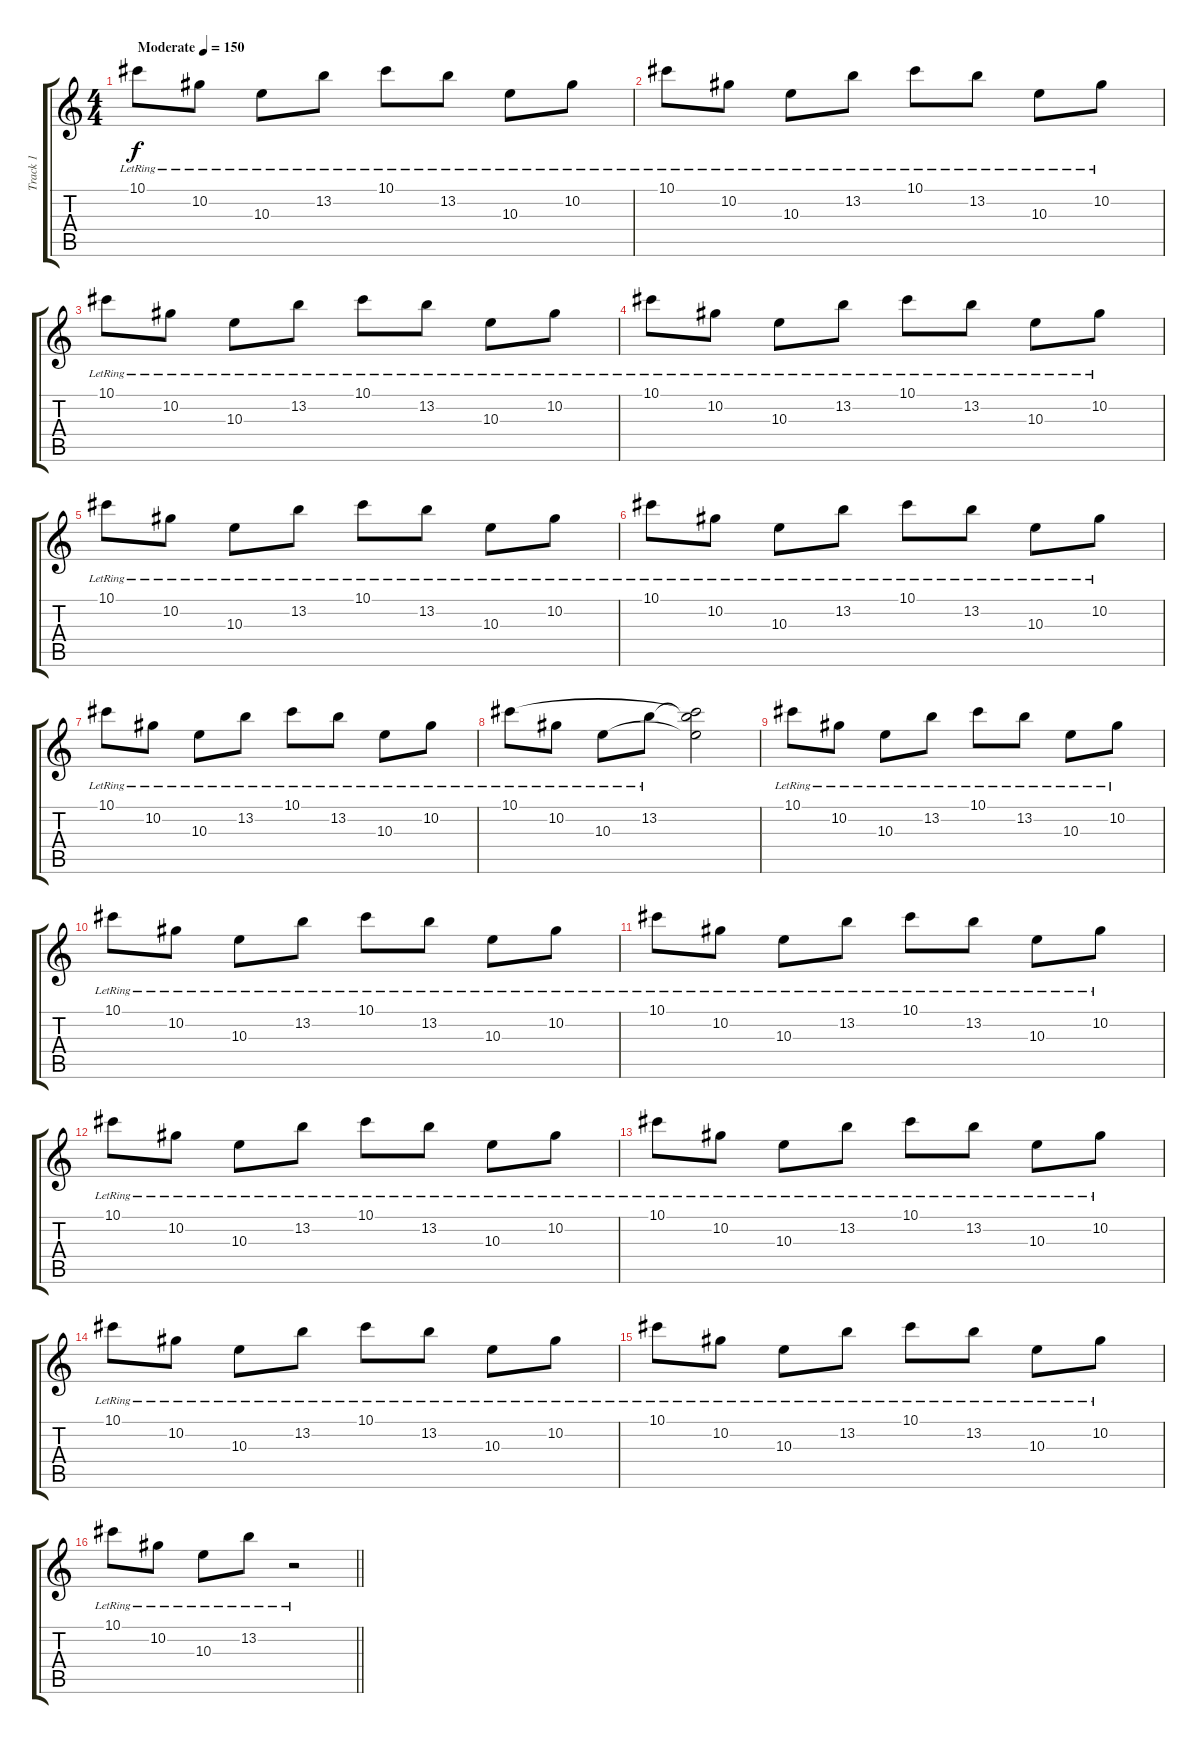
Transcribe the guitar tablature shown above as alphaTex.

\track ("Track 1" "Track 1") {instrument distortionguitar}
\staff {score tabs}
\tuning (Eb4 Bb3 Gb3 Db3 Ab2 Db2) {hide}
\ts (4 4)
\tempo (150 "Moderate")
\clef g2
\ks c
10.1{lr}.8{dy f instrument distortionguitar} 10.2{lr}.8 10.3{lr}.8 13.2{lr}.8 10.1{lr}.8 13.2{lr}.8 10.3{lr}.8 10.2{lr}.8 |
10.1{lr}.8 10.2{lr}.8 10.3{lr}.8 13.2{lr}.8 10.1{lr}.8 13.2{lr}.8 10.3{lr}.8 10.2{lr}.8 |
10.1{lr}.8 10.2{lr}.8 10.3{lr}.8 13.2{lr}.8 10.1{lr}.8 13.2{lr}.8 10.3{lr}.8 10.2{lr}.8 |
10.1{lr}.8 10.2{lr}.8 10.3{lr}.8 13.2{lr}.8 10.1{lr}.8 13.2{lr}.8 10.3{lr}.8 10.2{lr}.8 |
10.1{lr}.8 10.2{lr}.8 10.3{lr}.8 13.2{lr}.8 10.1{lr}.8 13.2{lr}.8 10.3{lr}.8 10.2{lr}.8 |
10.1{lr}.8 10.2{lr}.8 10.3{lr}.8 13.2{lr}.8 10.1{lr}.8 13.2{lr}.8 10.3{lr}.8 10.2{lr}.8 |
10.1{lr}.8 10.2{lr}.8 10.3{lr}.8 13.2{lr}.8 10.1{lr}.8 13.2{lr}.8 10.3{lr}.8 10.2{lr}.8 |
10.1{lr}.8 10.2{lr}.8 10.3{lr}.8 13.2{lr}.8 (10.1{t} 13.2{t} 10.3{t}).2 |
10.1{lr}.8 10.2{lr}.8 10.3{lr}.8 13.2{lr}.8 10.1{lr}.8 13.2{lr}.8 10.3{lr}.8 10.2{lr}.8 |
10.1{lr}.8 10.2{lr}.8 10.3{lr}.8 13.2{lr}.8 10.1{lr}.8 13.2{lr}.8 10.3{lr}.8 10.2{lr}.8 |
10.1{lr}.8 10.2{lr}.8 10.3{lr}.8 13.2{lr}.8 10.1{lr}.8 13.2{lr}.8 10.3{lr}.8 10.2{lr}.8 |
10.1{lr}.8 10.2{lr}.8 10.3{lr}.8 13.2{lr}.8 10.1{lr}.8 13.2{lr}.8 10.3{lr}.8 10.2{lr}.8 |
10.1{lr}.8 10.2{lr}.8 10.3{lr}.8 13.2{lr}.8 10.1{lr}.8 13.2{lr}.8 10.3{lr}.8 10.2{lr}.8 |
10.1{lr}.8 10.2{lr}.8 10.3{lr}.8 13.2{lr}.8 10.1{lr}.8 13.2{lr}.8 10.3{lr}.8 10.2{lr}.8 |
10.1{lr}.8 10.2{lr}.8 10.3{lr}.8 13.2{lr}.8 10.1{lr}.8 13.2{lr}.8 10.3{lr}.8 10.2{lr}.8 |
\barLineRight lightlight
10.1{lr}.8 10.2{lr}.8 10.3{lr}.8 13.2{lr}.8 r.2
